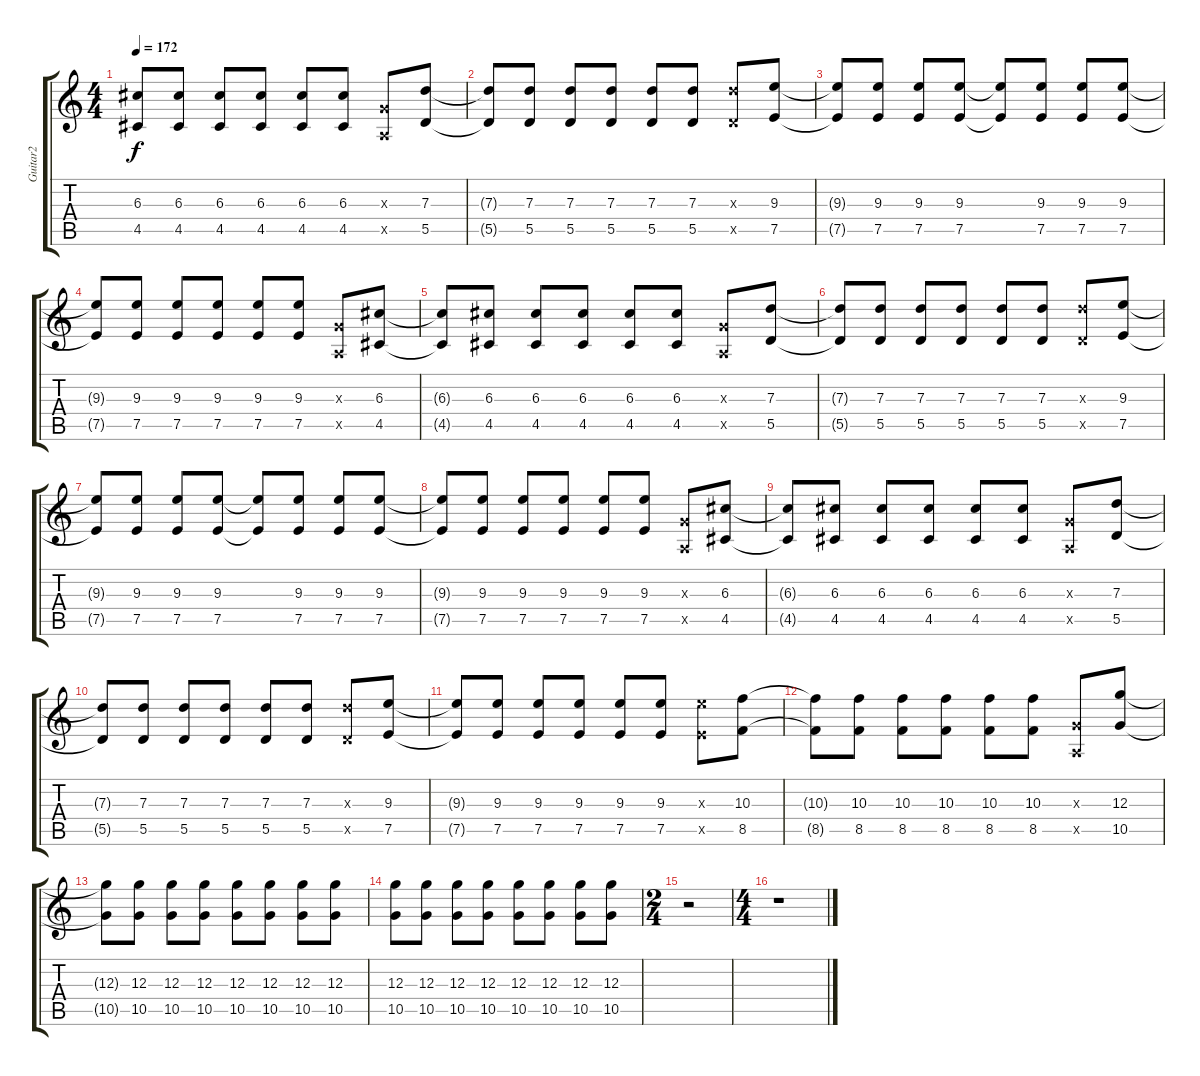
\track ("Guitar2" "Guitar2") {instrument overdrivenguitar}
\staff {score tabs}
\tuning (E4 B3 G3 D3 A2 E2) {hide}
\ts (4 4)
\tempo 172
\clef g2
\ks c
(6.3{t} 4.5{t}).8{dy f} (6.3 4.5).8 (6.3 4.5).8 (6.3 4.5).8 (6.3 4.5).8 (6.3 4.5).8 (0.3{x} 0.5{x}).8 (7.3 5.5).8 |
(7.3{t} 5.5{t}).8 (7.3 5.5).8 (7.3 5.5).8 (7.3 5.5).8 (7.3 5.5).8 (7.3 5.5).8 (7.3{x} 5.5{x}).8 (9.3 7.5).8 |
(9.3{t} 7.5{t}).8 (9.3 7.5).8 (9.3 7.5).8 (9.3 7.5).8 (9.3{t} 7.5{t}).8 (9.3 7.5).8 (9.3 7.5).8 (9.3 7.5).8 |
(9.3{t} 7.5{t}).8 (9.3 7.5).8 (9.3 7.5).8 (9.3 7.5).8 (9.3 7.5).8 (9.3 7.5).8 (0.3{x} 0.5{x}).8 (6.3 4.5).8 |
(6.3{t} 4.5{t}).8 (6.3 4.5).8 (6.3 4.5).8 (6.3 4.5).8 (6.3 4.5).8 (6.3 4.5).8 (0.3{x} 0.5{x}).8 (7.3 5.5).8 |
(7.3{t} 5.5{t}).8 (7.3 5.5).8 (7.3 5.5).8 (7.3 5.5).8 (7.3 5.5).8 (7.3 5.5).8 (7.3{x} 5.5{x}).8 (9.3 7.5).8 |
(9.3{t} 7.5{t}).8 (9.3 7.5).8 (9.3 7.5).8 (9.3 7.5).8 (9.3{t} 7.5{t}).8 (9.3 7.5).8 (9.3 7.5).8 (9.3 7.5).8 |
(9.3{t} 7.5{t}).8 (9.3 7.5).8 (9.3 7.5).8 (9.3 7.5).8 (9.3 7.5).8 (9.3 7.5).8 (0.3{x} 0.5{x}).8 (6.3 4.5).8 |
(6.3{t} 4.5{t}).8 (6.3 4.5).8 (6.3 4.5).8 (6.3 4.5).8 (6.3 4.5).8 (6.3 4.5).8 (0.3{x} 0.5{x}).8 (7.3 5.5).8 |
(7.3{t} 5.5{t}).8 (7.3 5.5).8 (7.3 5.5).8 (7.3 5.5).8 (7.3 5.5).8 (7.3 5.5).8 (7.3{x} 5.5{x}).8 (9.3 7.5).8 |
(9.3{t} 7.5{t}).8 (9.3 7.5).8 (9.3 7.5).8 (9.3 7.5).8 (9.3 7.5).8 (9.3 7.5).8 (9.3{x} 7.5{x}).8 (10.3 8.5).8 |
(10.3{t} 8.5{t}).8 (10.3 8.5).8 (10.3 8.5).8 (10.3 8.5).8 (10.3 8.5).8 (10.3 8.5).8 (0.3{x} 0.5{x}).8 (12.3 10.5).8 |
(12.3{t} 10.5{t}).8 (12.3 10.5).8 (12.3 10.5).8 (12.3 10.5).8 (12.3 10.5).8 (12.3 10.5).8 (12.3 10.5).8 (12.3 10.5).8 |
(12.3 10.5).8 (12.3 10.5).8 (12.3 10.5).8 (12.3 10.5).8 (12.3 10.5).8 (12.3 10.5).8 (12.3 10.5).8 (12.3 10.5).8 |
\ts (2 4)
r.2 |
\ts (4 4)
r.1
